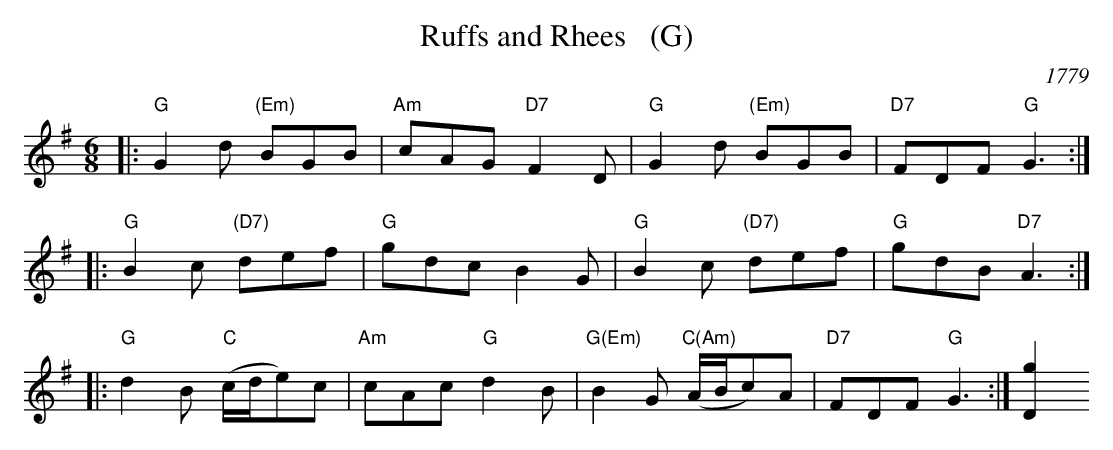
X:1	% number at upper right
T: Ruffs and Rhees   (G)
O: 1779
M: 6/8
L: 1/8
K: G
|:\
"G"G2d "(Em)"BGB | "Am"cAG "D7"F2D |\
"G"G2d "(Em)"BGB | "D7"FDF "G"G3 :|
|:\
"G"B2c "(D7)"def | "G"gdc B2G |\
"G"B2c "(D7)"def | "G"gdB "D7"A3 :|
|:\
"G"d2B "C"(c/d/e)c | "Am"cAc "G"d2B |\
"G(Em)"B2G "C(Am)"(A/B/c)A | "D7"FDF "G"G3 :| [g2D2]
